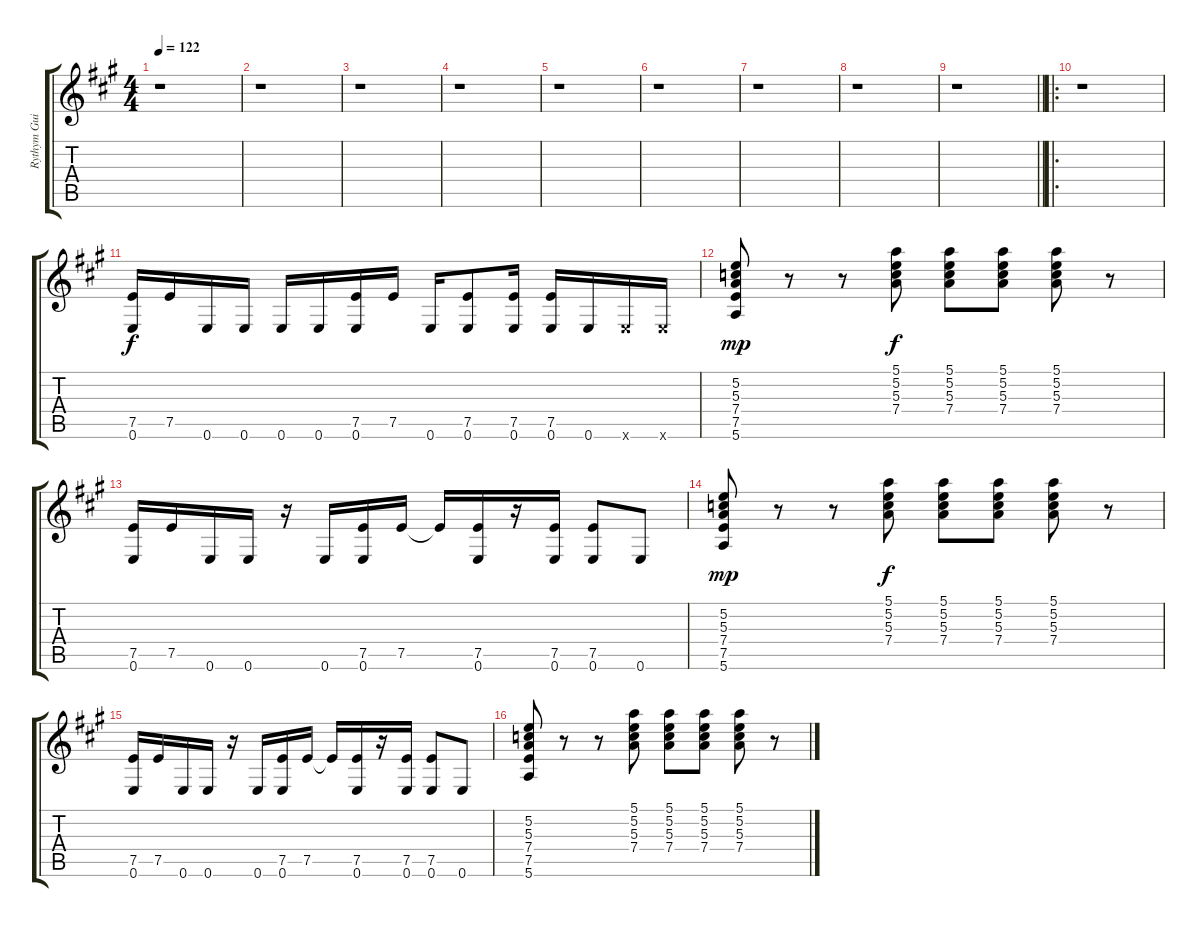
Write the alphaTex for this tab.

\track ("Rythym Guitar" "Rythym Gui") {instrument acousticguitarsteel}
\staff {score tabs}
\tuning (E4 B3 G3 D3 A2 E2) {hide}
\ts (4 4)
\tempo 122
\clef g2
\ks a
r.1{dy f instrument acousticguitarsteel} |
r.1 |
r.1 |
r.1 |
r.1 |
r.1 |
r.1 |
r.1 |
\barLineRight lightlight
r.1 |
\ro
r.1 |
(7.5 0.6).16 7.5.16 0.6.16 0.6.16 0.6.16 0.6.16 (7.5 0.6).16 7.5.16 0.6.16 (7.5 0.6).8 (7.5 0.6).16 (7.5 0.6).16 0.6.16 0.6{x}.16 0.6{x}.16 |
(5.2 5.3 7.4 7.5 5.6).8{dy mp} r.8 r.8 (5.1 5.2 5.3 7.4).8{dy f} (5.1 5.2 5.3 7.4).8 (5.1 5.2 5.3 7.4).8 (5.1 5.2 5.3 7.4).8 r.8 |
(7.5 0.6).16 7.5.16 0.6.16 0.6.16 r.16 0.6.16 (7.5 0.6).16 7.5.16 7.5{t}.16 (7.5 0.6).16 r.16 (7.5 0.6).16 (7.5 0.6).8 0.6.8 |
(5.2 5.3 7.4 7.5 5.6).8{dy mp} r.8 r.8 (5.1 5.2 5.3 7.4).8{dy f} (5.1 5.2 5.3 7.4).8 (5.1 5.2 5.3 7.4).8 (5.1 5.2 5.3 7.4).8 r.8 |
(7.5 0.6).16 7.5.16 0.6.16 0.6.16 r.16 0.6.16 (7.5 0.6).16 7.5.16 7.5{t}.16 (7.5 0.6).16 r.16 (7.5 0.6).16 (7.5 0.6).8 0.6.8 |
(5.2 5.3 7.4 7.5 5.6).8 r.8 r.8 (5.1 5.2 5.3 7.4).8 (5.1 5.2 5.3 7.4).8 (5.1 5.2 5.3 7.4).8 (5.1 5.2 5.3 7.4).8 r.8
